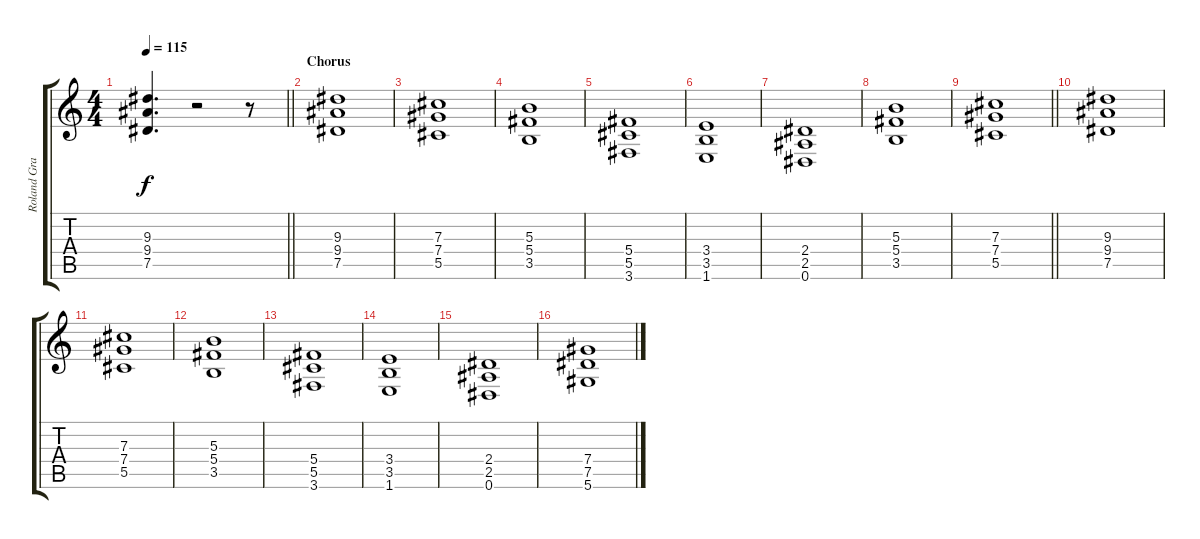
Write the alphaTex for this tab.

\track ("Roland Grapow (Lead Guitar)" "Roland Gra") {instrument distortionguitar}
\staff {score tabs}
\tuning (Eb4 Bb3 Gb3 Db3 Ab2 Eb2) {hide}
\ts (4 4)
\tempo 115
\clef g2
\barLineRight lightlight
\ks c
(9.3 9.4 7.5).4{d dy f} r.2 r.8 |
\section ("" "Chorus")
(9.3 9.4 7.5).1 |
(7.3 7.4 5.5).1 |
(5.3 5.4 3.5).1 |
(5.4 5.5 3.6).1 |
(3.4 3.5 1.6).1 |
(2.4 2.5 0.6).1 |
(5.3 5.4 3.5).1 |
\barLineRight lightlight
(7.3 7.4 5.5).1 |
(9.3 9.4 7.5).1 |
(7.3 7.4 5.5).1 |
(5.3 5.4 3.5).1 |
(5.4 5.5 3.6).1 |
(3.4 3.5 1.6).1 |
(2.4 2.5 0.6).1 |
(7.4 7.5 5.6).1
